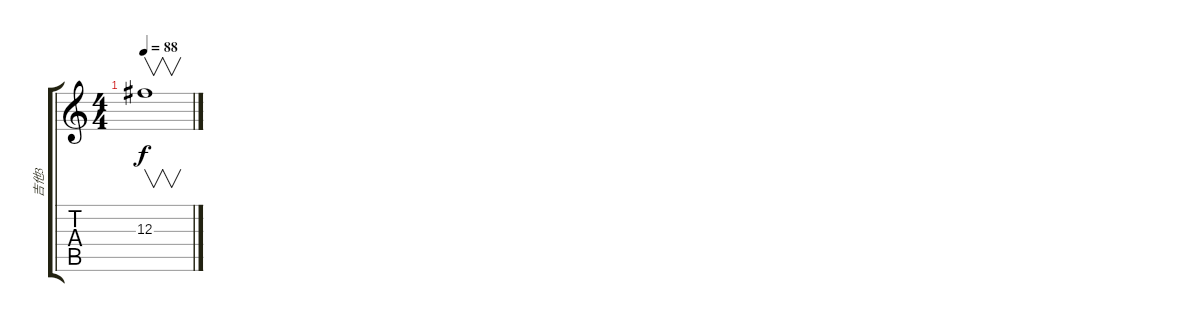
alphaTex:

\track ("吉他3" "吉他3") {instrument overdrivenguitar}
\staff {score tabs}
\tuning (Eb4 Bb3 Gb3 Db3 Ab2 Eb2) {hide}
\ts (4 4)
\tempo 88
\clef g2
\ks c
12.3.1{v dy f}
